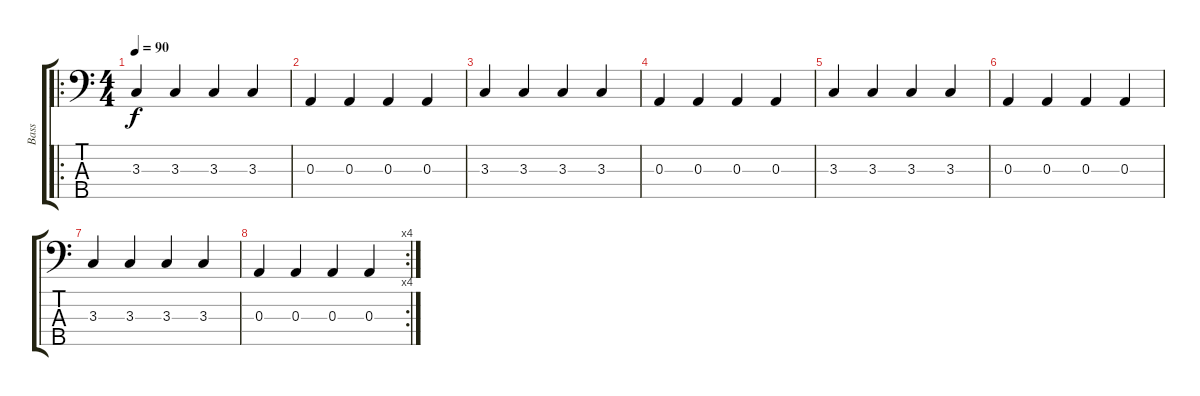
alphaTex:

\track ("Bass" "Bass") {instrument electricbassfinger}
\staff {score tabs}
\tuning (G2 D2 A1 E1 B0) {hide}
\ro
\ts (4 4)
\tempo 90
\clef f4
\ks c
3.3.4{dy f} 3.3.4 3.3.4 3.3.4 |
0.3.4 0.3.4 0.3.4 0.3.4 |
3.3.4 3.3.4 3.3.4 3.3.4 |
0.3.4 0.3.4 0.3.4 0.3.4 |
3.3.4 3.3.4 3.3.4 3.3.4 |
0.3.4 0.3.4 0.3.4 0.3.4 |
3.3.4 3.3.4 3.3.4 3.3.4 |
\rc 4
0.3.4 0.3.4 0.3.4 0.3.4
